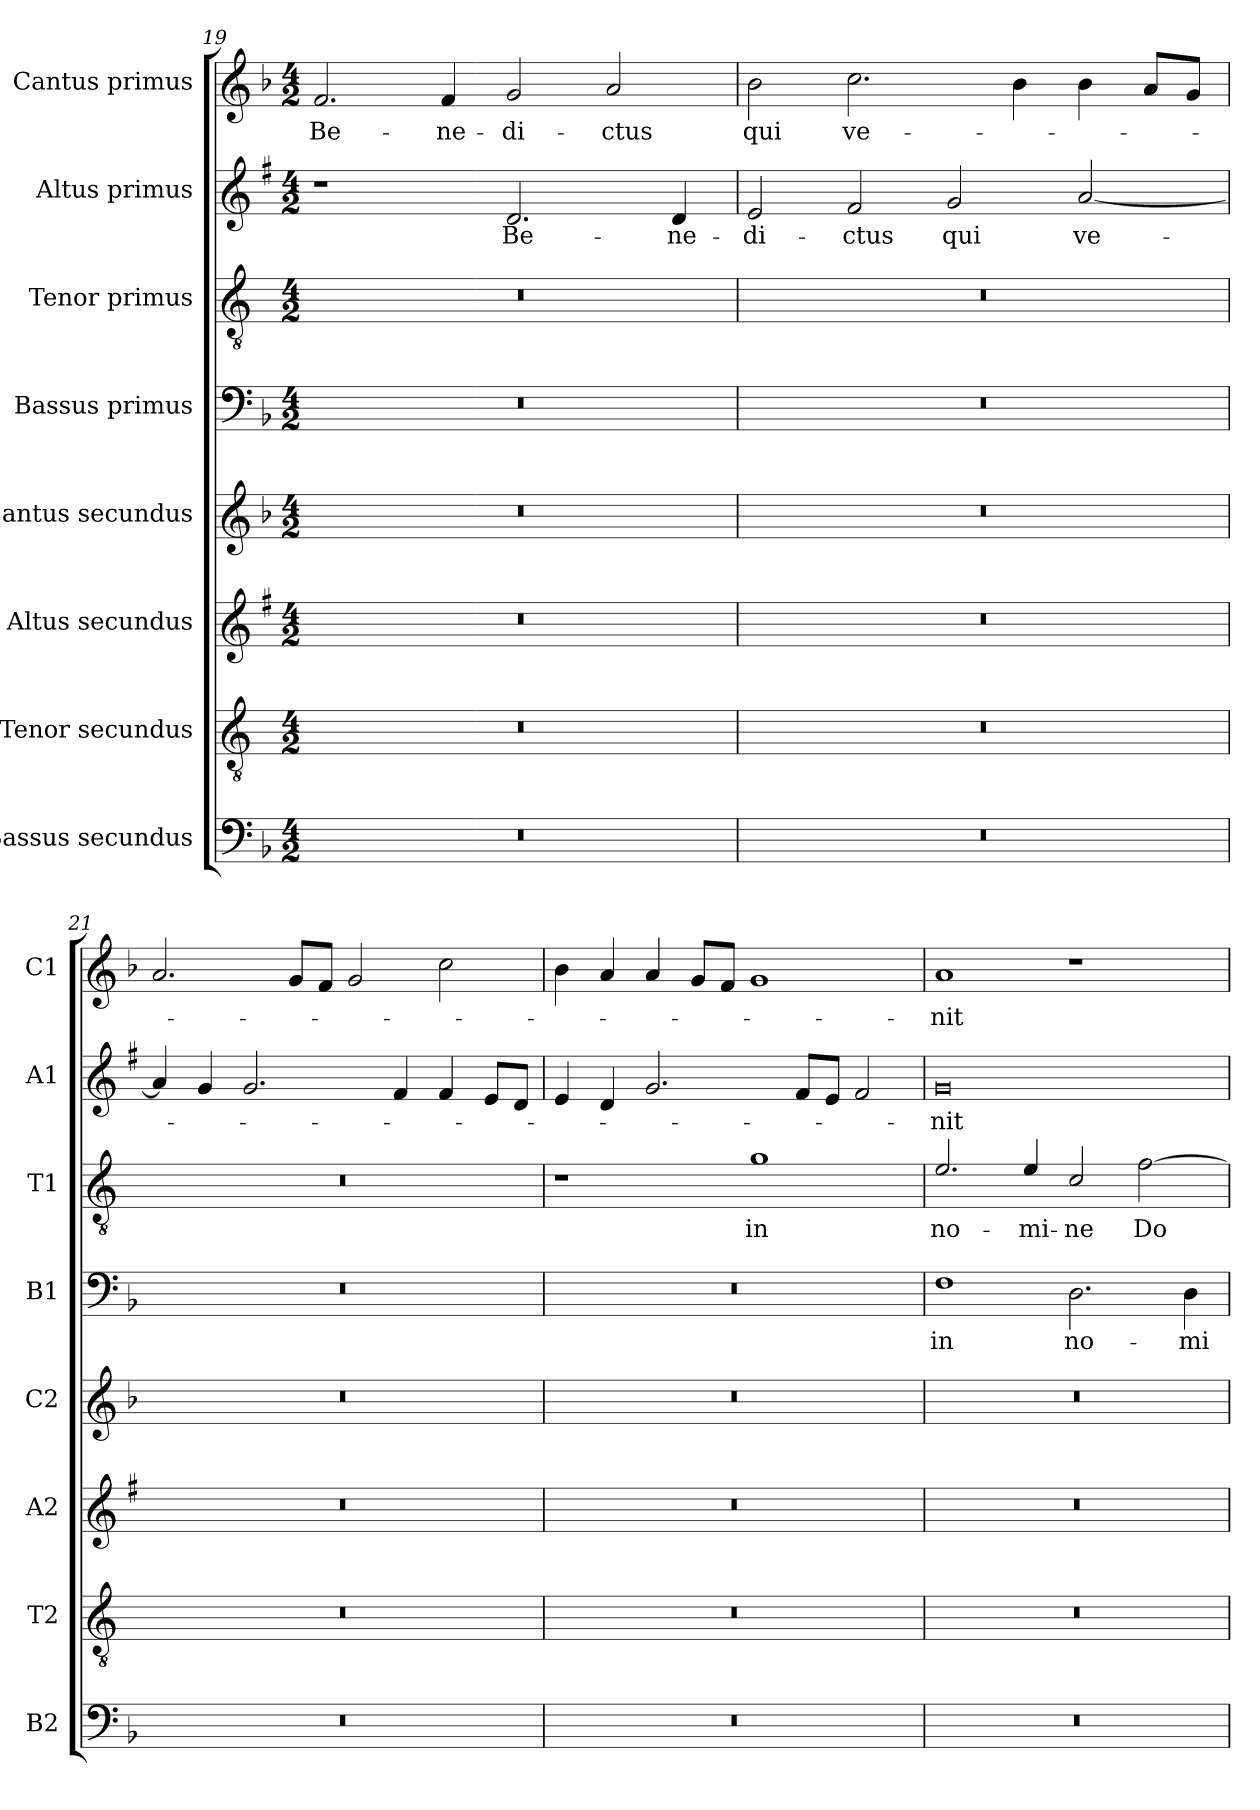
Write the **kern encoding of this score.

**kern	**kern	**kern	**kern	**kern	**text	**kern	**text	**kern	**text	**kern	**text
*part8	*part7	*part6	*part5	*part4	*part4	*part3	*part3	*part2	*part2	*part1	*part1
*staff8	*staff7	*staff6	*staff5	*staff4	*staff4	*staff3	*staff3	*staff2	*staff2	*staff1	*staff1
*I"Bassus secundus	*I"Tenor secundus	*I"Altus secundus	*I"Cantus secundus	*I"Bassus primus	*	*I"Tenor primus	*	*I"Altus primus	*	*I"Cantus primus	*
*I'B2	*I'T2	*I'A2	*I'C2	*I'B1	*	*I'T1	*	*I'A1	*	*I'C1	*
!!LO:PB:g=z
*clefF4	*clefGv2	*clefG2	*clefG2	*clefF4	*	*clefGv2	*	*clefG2	*	*clefG2	*
*	*ITrd4c7	*ITrd1c2	*	*	*	*ITrd4c7	*	*ITrd1c2	*	*	*
*k[b-]	*k[b-]	*k[b-]	*k[b-]	*k[b-]	*	*k[b-]	*	*k[b-]	*	*k[b-]	*
*F:	*F:	*F:	*F:	*F:	*	*F:	*	*F:	*	*F:	*
*M4/2	*M4/2	*M4/2	*M4/2	*M4/2	*	*M4/2	*	*M4/2	*	*M4/2	*
=19	=19	=19	=19	=19	=19	=19	=19	=19	=19	=19	=19
!	!	!	!	!	!	!	!	!	!	!	!LO:LY:b
0r	0r	0r	0r	0r	.	0r	.	1r	.	2.f/	Be-
!	!	!	!	!	!	!	!	!	!	!	!LO:LY:b
.	.	.	.	.	.	.	.	.	.	4f/	-ne-
!	!	!	!	!	!	!	!	!	!LO:LY:b	!	!LO:LY:b
.	.	.	.	.	.	.	.	2.c/	Be-	2g/	-di-
!	!	!	!	!	!	!	!	!	!	!	!LO:LY:b
.	.	.	.	.	.	.	.	.	.	2a/	-ctus
!	!	!	!	!	!	!	!	!	!LO:LY:b	!	!
.	.	.	.	.	.	.	.	4c/	-ne-	.	.
=20	=20	=20	=20	=20	=20	=20	=20	=20	=20	=20	=20
!	!	!	!	!	!	!	!	!	!LO:LY:b	!	!LO:LY:b
0r	0r	0r	0r	0r	.	0r	.	2d/	-di-	2b-\	qui
!	!	!	!	!	!	!	!	!	!LO:LY:b	!	!LO:LY:b
.	.	.	.	.	.	.	.	2e/	-ctus	2.cc\	ve-
!	!	!	!	!	!	!	!	!	!LO:LY:b	!	!
.	.	.	.	.	.	.	.	2f/	qui	.	.
.	.	.	.	.	.	.	.	.	.	4b-\	.
!	!	!	!	!	!	!	!	!	!LO:LY:b	!	!
.	.	.	.	.	.	.	.	[2g/	ve-	4b-\	.
.	.	.	.	.	.	.	.	.	.	8a/L	.
.	.	.	.	.	.	.	.	.	.	8g/J	.
=21	=21	=21	=21	=21	=21	=21	=21	=21	=21	=21	=21
0r	0r	0r	0r	0r	.	0r	.	4g/]	.	2.a/	.
.	.	.	.	.	.	.	.	4f/	.	.	.
.	.	.	.	.	.	.	.	2.f/	.	.	.
.	.	.	.	.	.	.	.	.	.	8g/L	.
.	.	.	.	.	.	.	.	.	.	8f/J	.
.	.	.	.	.	.	.	.	.	.	2g/	.
.	.	.	.	.	.	.	.	4e/	.	.	.
.	.	.	.	.	.	.	.	4e/	.	2cc\	.
.	.	.	.	.	.	.	.	8d/L	.	.	.
.	.	.	.	.	.	.	.	8c/J	.	.	.
=22	=22	=22	=22	=22	=22	=22	=22	=22	=22	=22	=22
0r	0r	0r	0r	0r	.	1r	.	4d/	.	4b-\	.
.	.	.	.	.	.	.	.	4c/	.	4a/	.
.	.	.	.	.	.	.	.	2.f/	.	4a/	.
.	.	.	.	.	.	.	.	.	.	8g/L	.
.	.	.	.	.	.	.	.	.	.	8f/J	.
!	!	!	!	!	!	!	!LO:LY:b	!	!	!	!
.	.	.	.	.	.	1c	in	.	.	1g	.
.	.	.	.	.	.	.	.	8e/L	.	.	.
.	.	.	.	.	.	.	.	8d/J	.	.	.
.	.	.	.	.	.	.	.	2e/	.	.	.
=23	=23	=23	=23	=23	=23	=23	=23	=23	=23	=23	=23
!	!	!	!	!	!LO:LY:b	!	!LO:LY:b	!	!LO:LY:b	!	!LO:LY:b
0r	0r	0r	0r	1F	in	2.A/	no-	0f	-nit	1a	-nit
!	!	!	!	!	!	!	!LO:LY:b	!	!	!	!
.	.	.	.	.	.	4A/	-mi-	.	.	.	.
!	!	!	!	!	!LO:LY:b	!	!LO:LY:b	!	!	!	!
.	.	.	.	2.D\	no-	2F/	-ne	.	.	1r	.
!	!	!	!	!	!	!	!LO:LY:b	!	!	!	!
.	.	.	.	.	.	[2B-\	Do-	.	.	.	.
!	!	!	!	!	!LO:LY:b	!	!	!	!	!	!
.	.	.	.	4D\	-mi-	.	.	.	.	.	.
=	=	=	=	=	=	=	=	=	=	=	=
*-	*-	*-	*-	*-	*-	*-	*-	*-	*-	*-	*-
